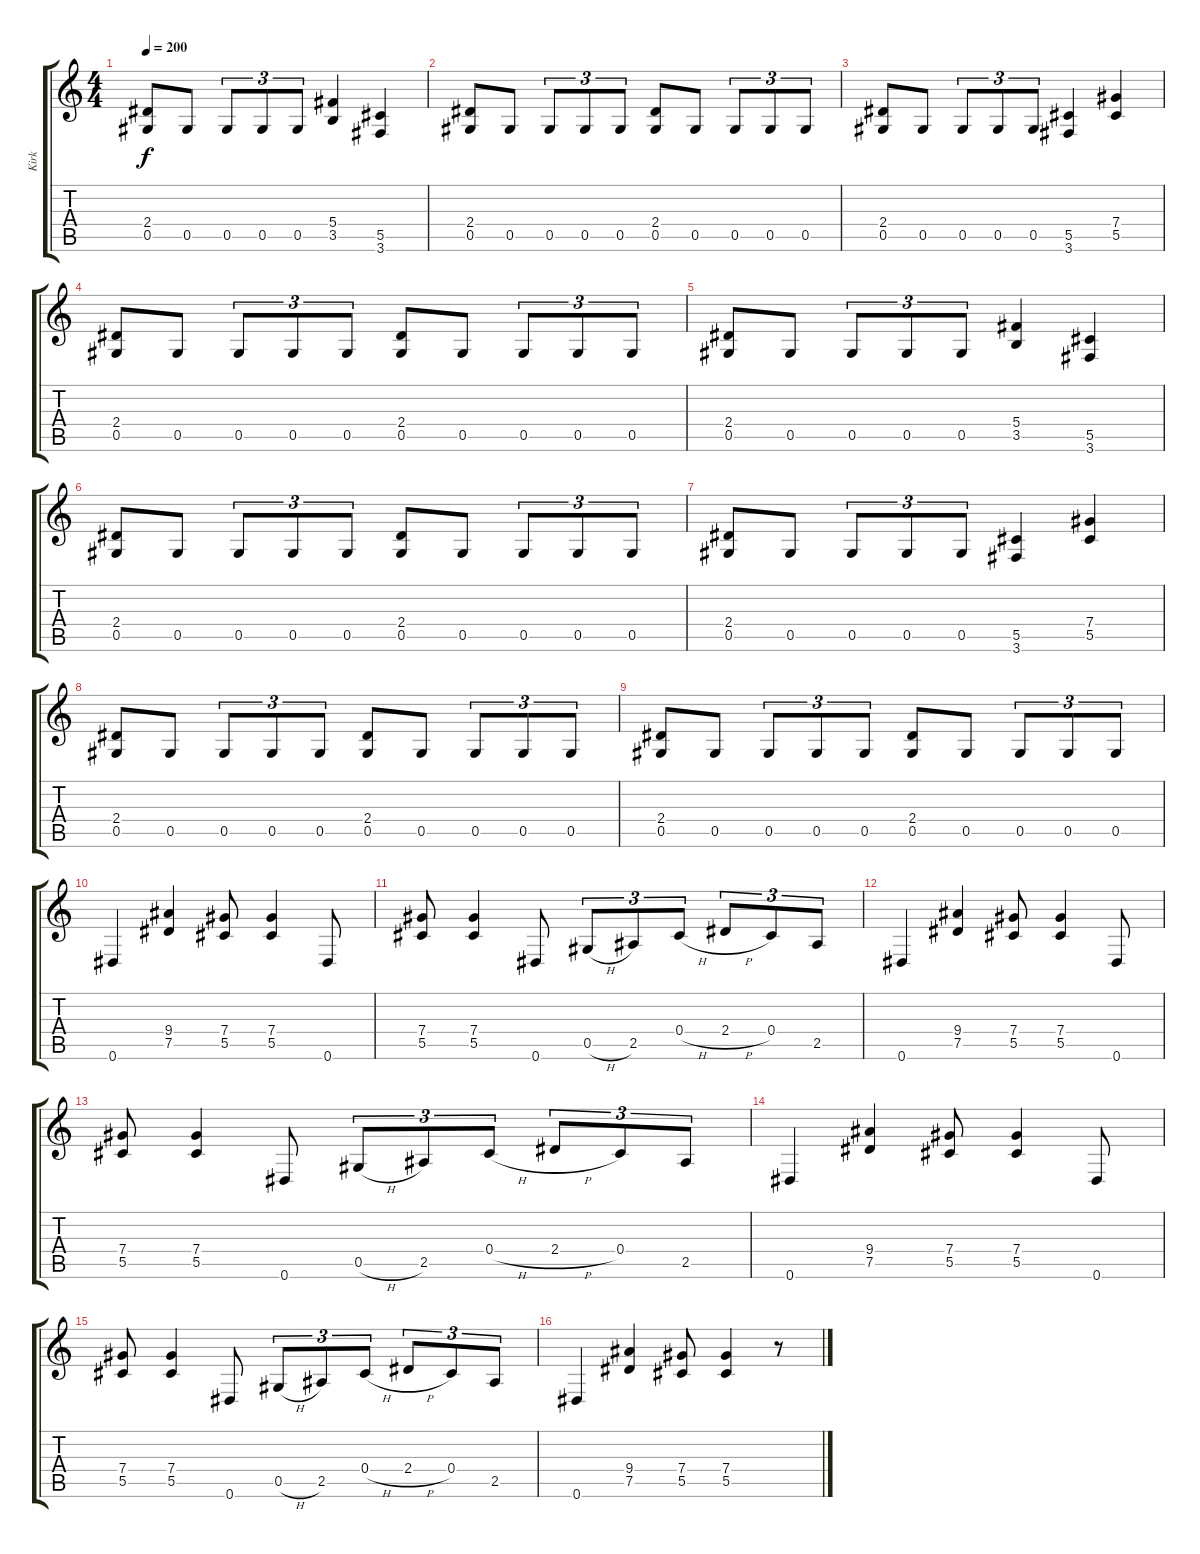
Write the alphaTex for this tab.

\track ("Kirk" "Kirk") {instrument distortionguitar}
\staff {score tabs}
\tuning (Eb4 Bb3 Gb3 Db3 Ab2 Eb2) {hide}
\ts (4 4)
\tempo 200
\clef g2
\ks c
(2.4 0.5).8{dy f} 0.5.8 0.5.8{tu (3 2)} 0.5.8{tu (3 2)} 0.5.8{tu (3 2)} (5.4 3.5).4 (5.5 3.6).4 |
(2.4 0.5).8 0.5.8 0.5.8{tu (3 2)} 0.5.8{tu (3 2)} 0.5.8{tu (3 2)} (2.4 0.5).8 0.5.8 0.5.8{tu (3 2)} 0.5.8{tu (3 2)} 0.5.8{tu (3 2)} |
(2.4 0.5).8 0.5.8 0.5.8{tu (3 2)} 0.5.8{tu (3 2)} 0.5.8{tu (3 2)} (5.5 3.6).4 (7.4 5.5).4 |
(2.4 0.5).8 0.5.8 0.5.8{tu (3 2)} 0.5.8{tu (3 2)} 0.5.8{tu (3 2)} (2.4 0.5).8 0.5.8 0.5.8{tu (3 2)} 0.5.8{tu (3 2)} 0.5.8{tu (3 2)} |
(2.4 0.5).8 0.5.8 0.5.8{tu (3 2)} 0.5.8{tu (3 2)} 0.5.8{tu (3 2)} (5.4 3.5).4 (5.5 3.6).4 |
(2.4 0.5).8 0.5.8 0.5.8{tu (3 2)} 0.5.8{tu (3 2)} 0.5.8{tu (3 2)} (2.4 0.5).8 0.5.8 0.5.8{tu (3 2)} 0.5.8{tu (3 2)} 0.5.8{tu (3 2)} |
(2.4 0.5).8 0.5.8 0.5.8{tu (3 2)} 0.5.8{tu (3 2)} 0.5.8{tu (3 2)} (5.5 3.6).4 (7.4 5.5).4 |
(2.4 0.5).8 0.5.8 0.5.8{tu (3 2)} 0.5.8{tu (3 2)} 0.5.8{tu (3 2)} (2.4 0.5).8 0.5.8 0.5.8{tu (3 2)} 0.5.8{tu (3 2)} 0.5.8{tu (3 2)} |
(2.4 0.5).8 0.5.8 0.5.8{tu (3 2)} 0.5.8{tu (3 2)} 0.5.8{tu (3 2)} (2.4 0.5).8 0.5.8 0.5.8{tu (3 2)} 0.5.8{tu (3 2)} 0.5.8{tu (3 2)} |
0.6.4 (9.4 7.5).4 (7.4 5.5).8 (7.4 5.5).4 0.6.8 |
(7.4 5.5).8 (7.4 5.5).4 0.6.8 0.5{h}.8{tu (3 2)} 2.5.8{tu (3 2)} 0.4{h}.8{tu (3 2)} 2.4{h}.8{tu (3 2)} 0.4.8{tu (3 2)} 2.5.8{tu (3 2)} |
0.6.4 (9.4 7.5).4 (7.4 5.5).8 (7.4 5.5).4 0.6.8 |
(7.4 5.5).8 (7.4 5.5).4 0.6.8 0.5{h}.8{tu (3 2)} 2.5.8{tu (3 2)} 0.4{h}.8{tu (3 2)} 2.4{h}.8{tu (3 2)} 0.4.8{tu (3 2)} 2.5.8{tu (3 2)} |
0.6.4 (9.4 7.5).4 (7.4 5.5).8 (7.4 5.5).4 0.6.8 |
(7.4 5.5).8 (7.4 5.5).4 0.6.8 0.5{h}.8{tu (3 2)} 2.5.8{tu (3 2)} 0.4{h}.8{tu (3 2)} 2.4{h}.8{tu (3 2)} 0.4.8{tu (3 2)} 2.5.8{tu (3 2)} |
0.6.4 (9.4 7.5).4 (7.4 5.5).8 (7.4 5.5).4 r.8
